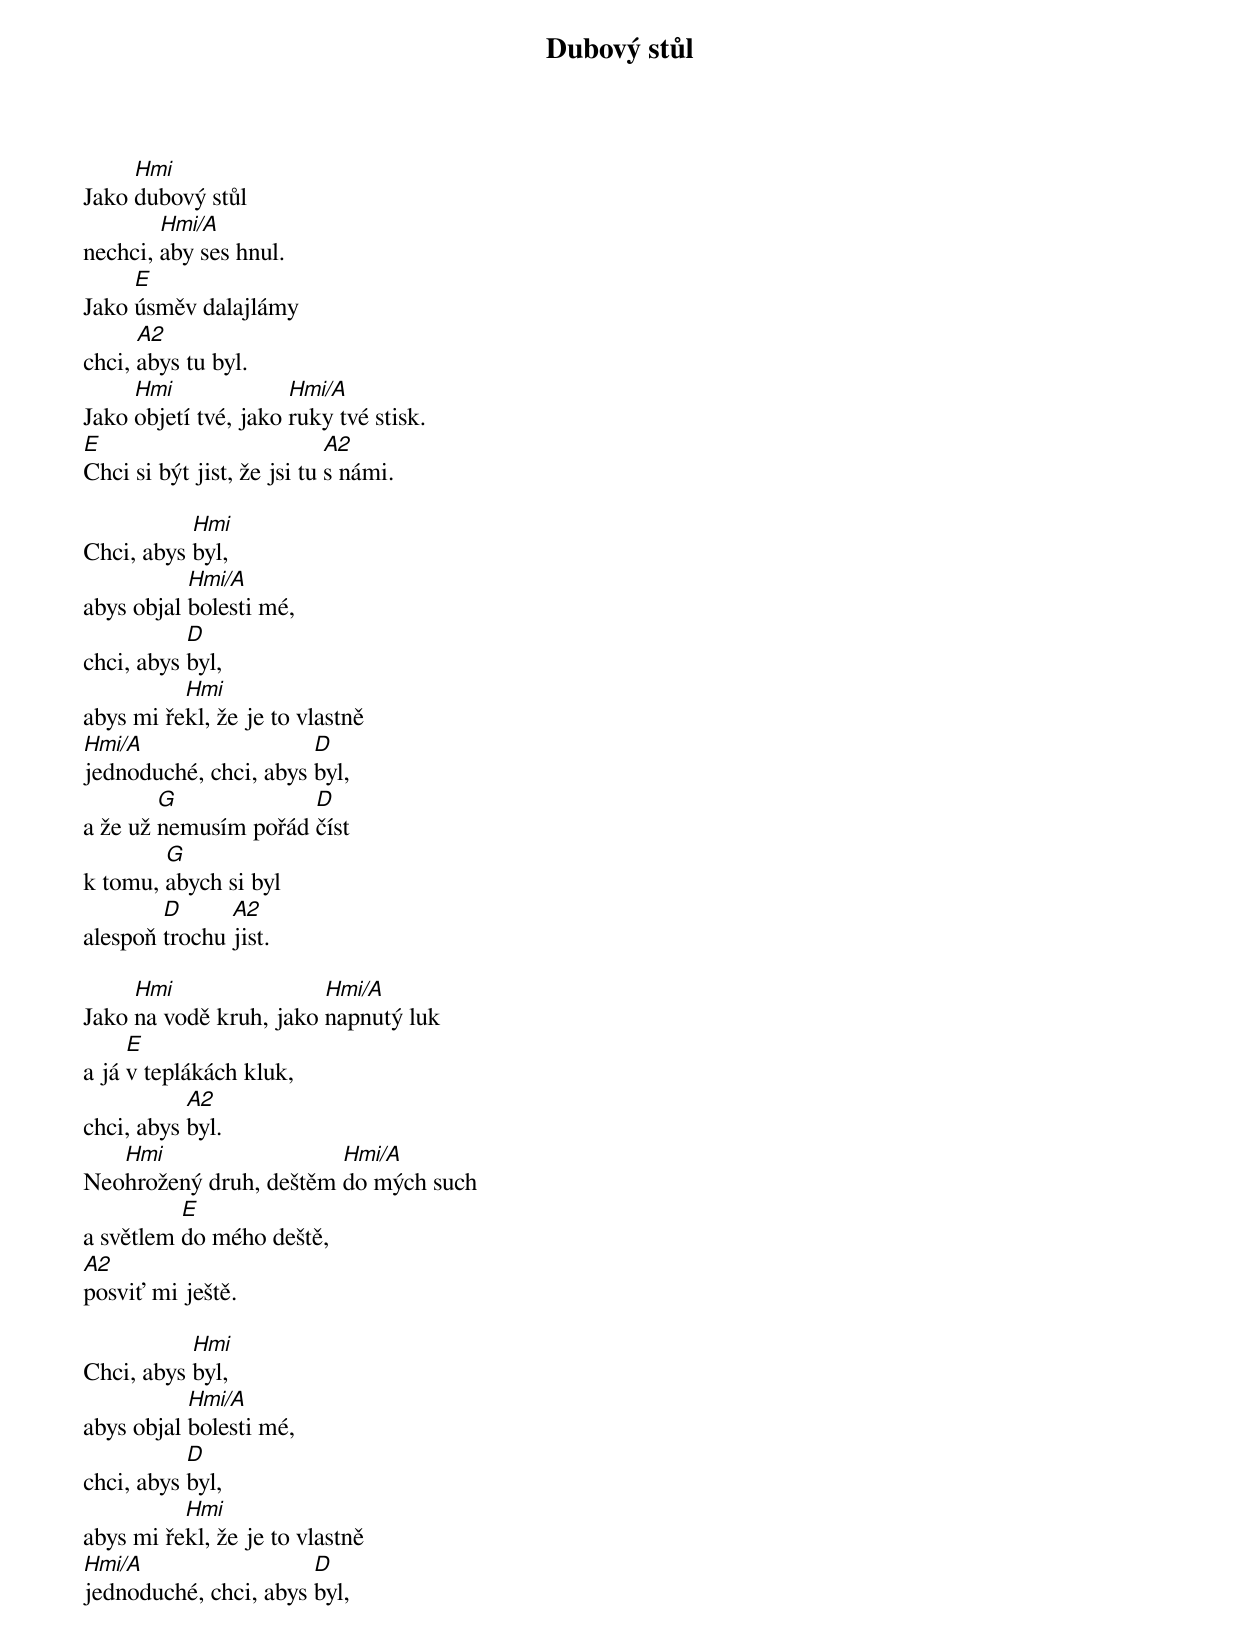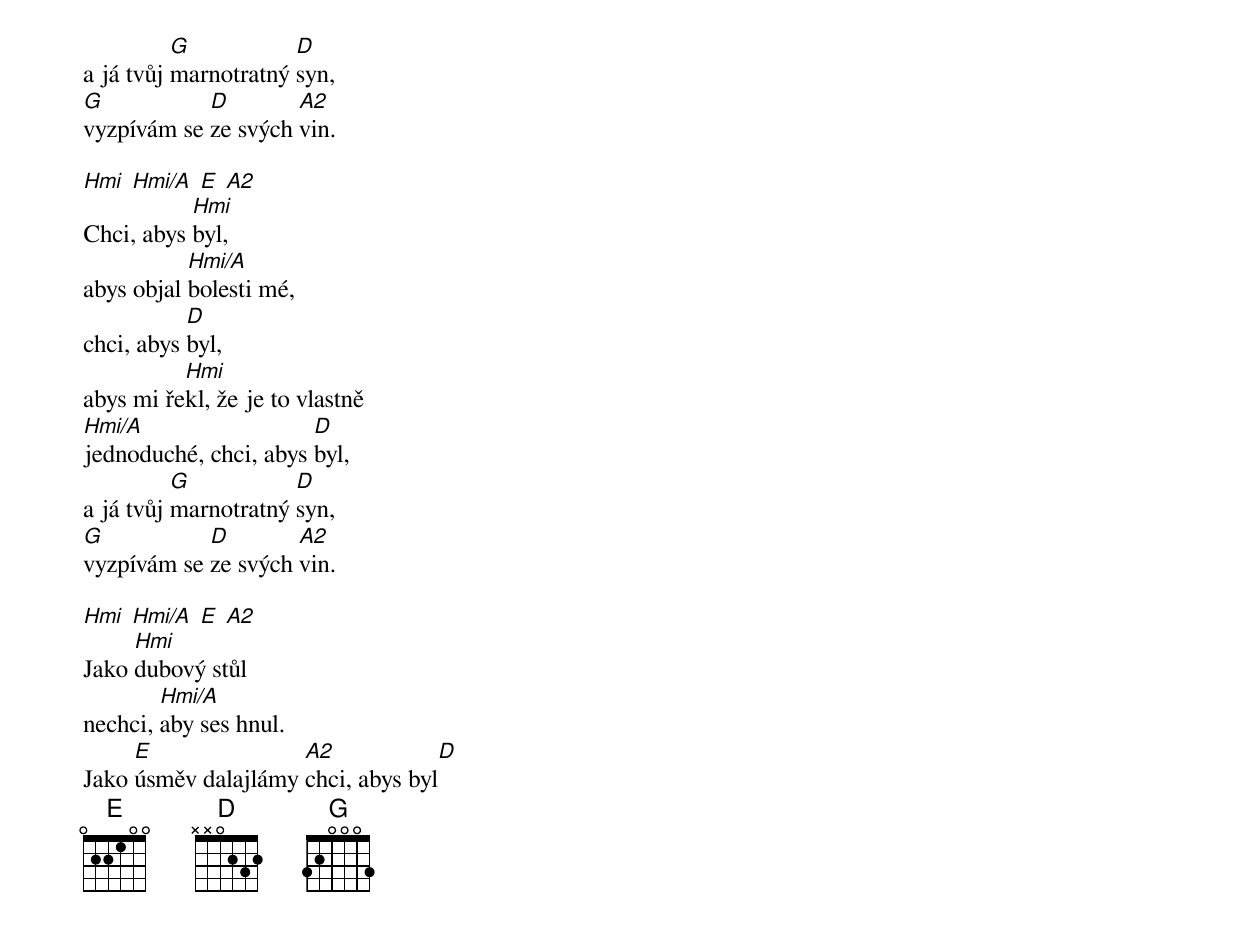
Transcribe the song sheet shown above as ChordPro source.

{title: Dubový stůl}
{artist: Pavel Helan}
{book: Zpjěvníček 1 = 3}
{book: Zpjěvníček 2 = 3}

Jako [Hmi]dubový stůl
nechci, [Hmi/A]aby ses hnul.
Jako [E]úsměv dalajlámy
chci, [A2]abys tu byl.
Jako [Hmi]objetí tvé, jako [Hmi/A]ruky tvé stisk.
[E]Chci si být jist, že jsi tu [A2]s námi.

Chci, abys [Hmi]byl,
abys objal [Hmi/A]bolesti mé,
chci, abys [D]byl,
abys mi ře[Hmi]kl, že je to vlastně
[Hmi/A]jednoduché, chci, abys [D]byl,
a že už [G]nemusím pořád [D]číst
k tomu, [G]abych si byl
alespoň [D]trochu [A2]jist.

Jako [Hmi]na vodě kruh, jako [Hmi/A]napnutý luk
a já [E]v teplákách kluk,
chci, abys [A2]byl.
Neo[Hmi]hrožený druh, deštěm [Hmi/A]do mých such
a světlem [E]do mého deště,
[A2]posviť mi ještě.

Chci, abys [Hmi]byl,
abys objal [Hmi/A]bolesti mé,
chci, abys [D]byl,
abys mi ře[Hmi]kl, že je to vlastně
[Hmi/A]jednoduché, chci, abys [D]byl,
a já tvůj [G]marnotratný [D]syn,
[G]vyzpívám se [D]ze svých [A2]vin.

[Hmi] [Hmi/A] [E] [A2]
Chci, abys [Hmi]byl,
abys objal [Hmi/A]bolesti mé,
chci, abys [D]byl,
abys mi ře[Hmi]kl, že je to vlastně
[Hmi/A]jednoduché, chci, abys [D]byl,
a já tvůj [G]marnotratný [D]syn,
[G]vyzpívám se [D]ze svých [A2]vin.

[Hmi] [Hmi/A] [E] [A2]
Jako [Hmi]dubový stůl
nechci, [Hmi/A]aby ses hnul.
Jako [E]úsměv dalajlámy [A2]chci, abys byl[D]
